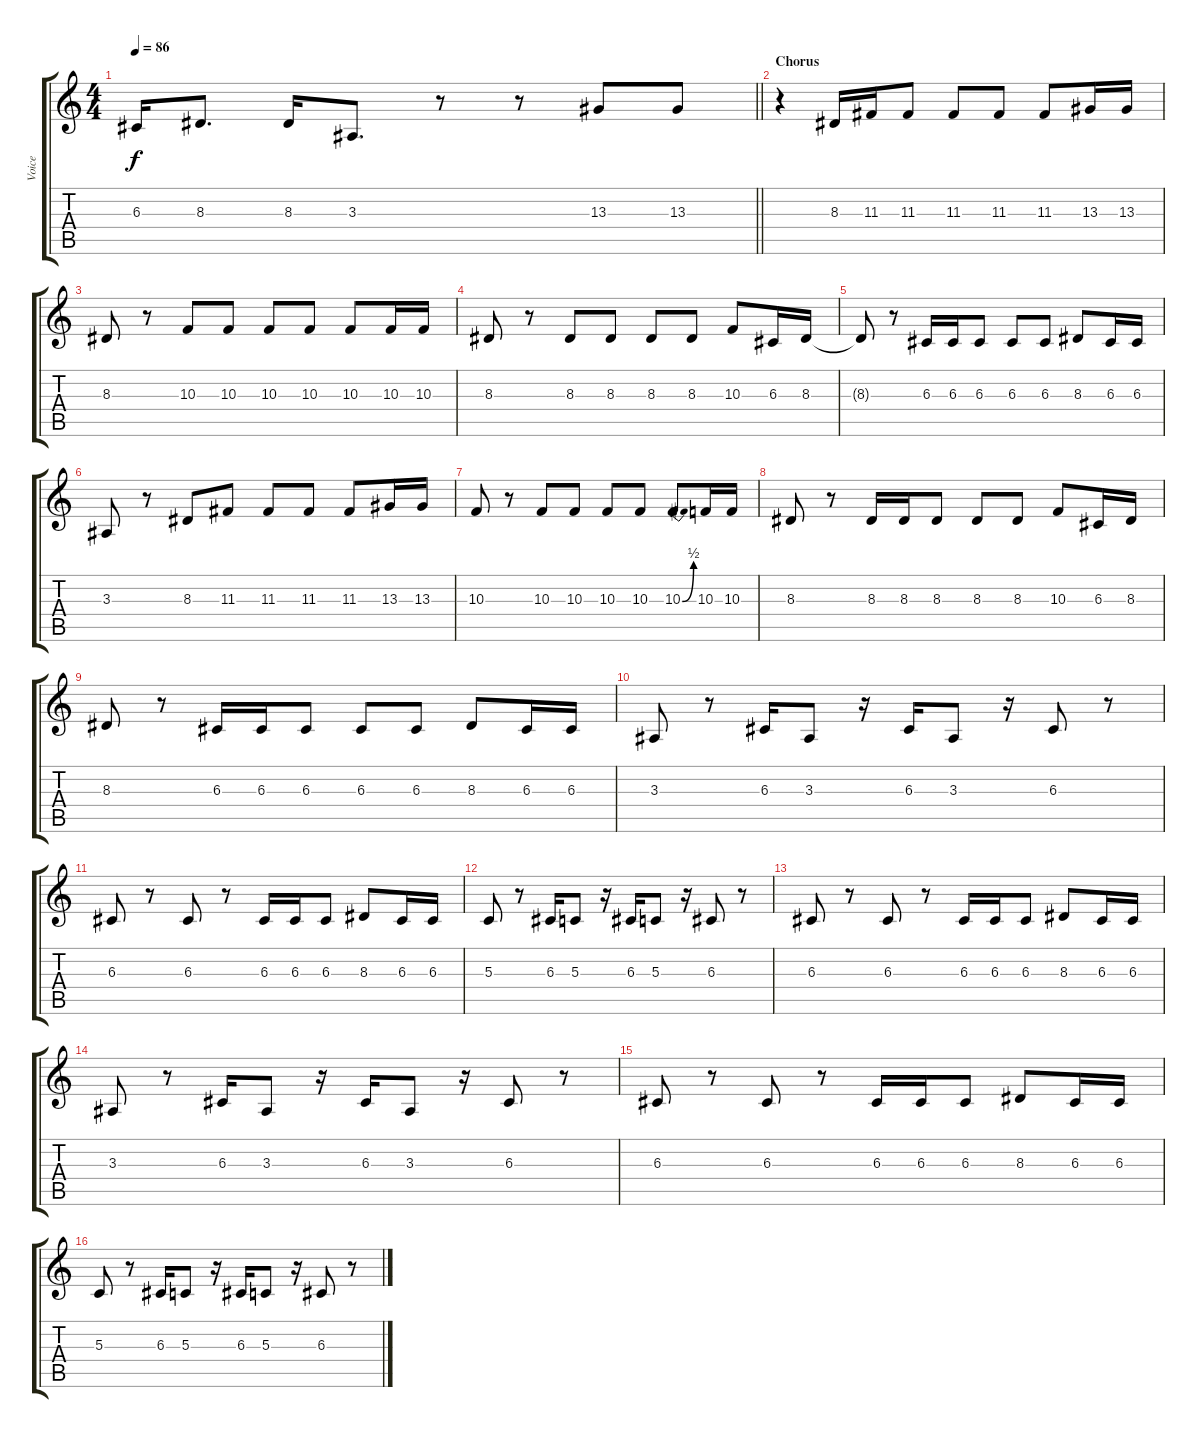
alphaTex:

\track ("Voice" "Voice") {instrument oboe}
\staff {score tabs}
\tuning (E4 B3 G3 D3 A2 E2) {hide}
\ts (4 4)
\tempo 86
\clef g2
\barLineRight lightlight
\ks c
6.3.16{dy f} 8.3.8{d} 8.3.16 3.3.8{d} r.8 r.8 13.3.8 13.3.8 |
\section ("" "Chorus")
r.4 8.3.16 11.3.16 11.3.8 11.3.8 11.3.8 11.3.8 13.3.16 13.3.16 |
8.3.8 r.8 10.3.8 10.3.8 10.3.8 10.3.8 10.3.8 10.3.16 10.3.16 |
8.3.8 r.8 8.3.8 8.3.8 8.3.8 8.3.8 10.3.8 6.3.16 8.3.16 |
8.3{t}.8 r.8 6.3.16 6.3.16 6.3.8 6.3.8 6.3.8 8.3.8 6.3.16 6.3.16 |
3.3.8 r.8 8.3.8 11.3.8 11.3.8 11.3.8 11.3.8 13.3.16 13.3.16 |
10.3.8 r.8 10.3.8 10.3.8 10.3.8 10.3.8 10.3{be (bend 0 0 60 2)}.8 10.3.16 10.3.16 |
8.3.8 r.8 8.3.16 8.3.16 8.3.8 8.3.8 8.3.8 10.3.8 6.3.16 8.3.16 |
8.3.8 r.8 6.3.16 6.3.16 6.3.8 6.3.8 6.3.8 8.3.8 6.3.16 6.3.16 |
3.3.8 r.8 6.3.16 3.3.8 r.16 6.3.16 3.3.8 r.16 6.3.8 r.8 |
6.3.8 r.8 6.3.8 r.8 6.3.16 6.3.16 6.3.8 8.3.8 6.3.16 6.3.16 |
5.3.8 r.8 6.3.16 5.3.8 r.16 6.3.16 5.3.8 r.16 6.3.8 r.8 |
6.3.8 r.8 6.3.8 r.8 6.3.16 6.3.16 6.3.8 8.3.8 6.3.16 6.3.16 |
3.3.8 r.8 6.3.16 3.3.8 r.16 6.3.16 3.3.8 r.16 6.3.8 r.8 |
6.3.8 r.8 6.3.8 r.8 6.3.16 6.3.16 6.3.8 8.3.8 6.3.16 6.3.16 |
5.3.8 r.8 6.3.16 5.3.8 r.16 6.3.16 5.3.8 r.16 6.3.8 r.8
